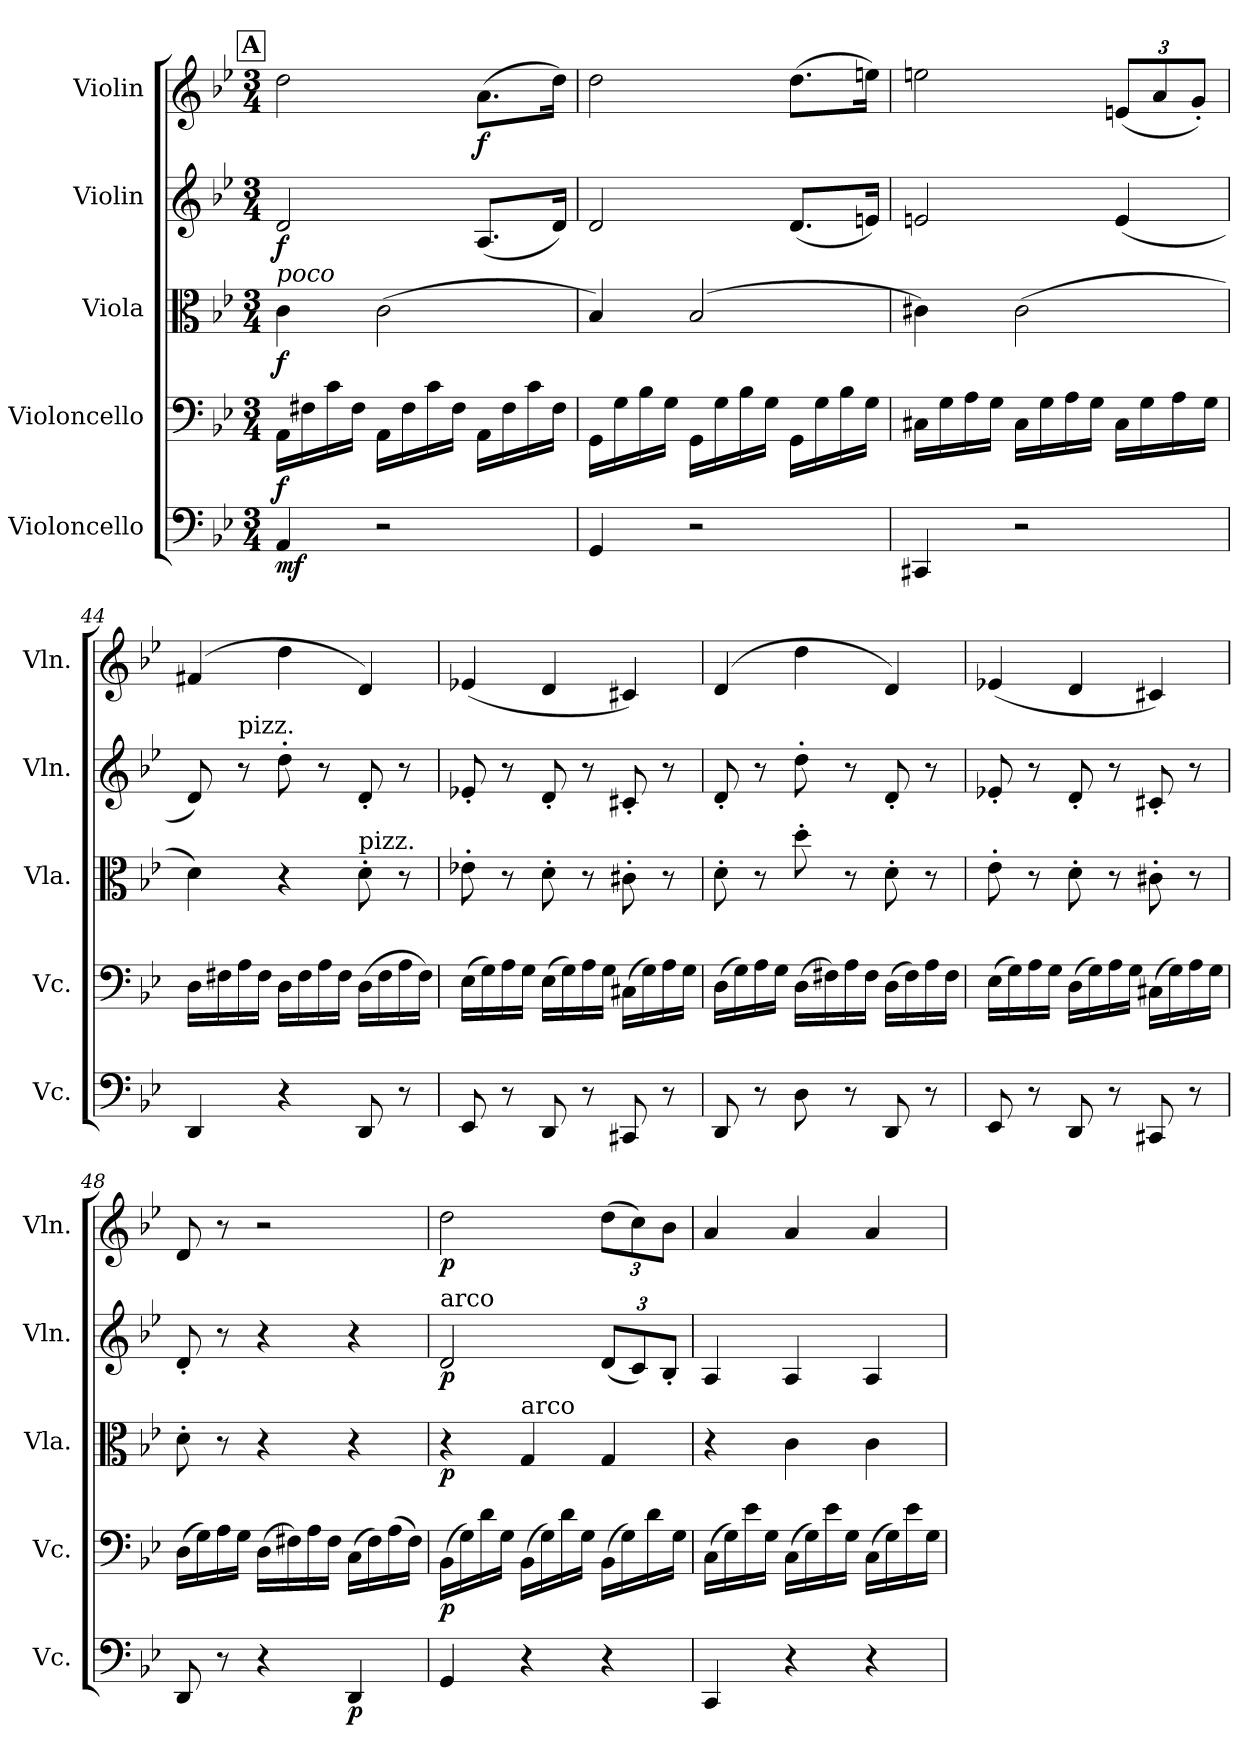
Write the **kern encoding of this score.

**kern	**dynam	**kern	**dynam	**kern	**dynam	**kern	**dynam	**kern	**dynam
*part5	*part5	*part4	*part4	*part3	*part3	*part2	*part2	*part1	*part1
*staff5	*staff5	*staff4	*staff4	*staff3	*staff3	*staff2	*staff2	*staff1	*staff1
*I"Violoncello	*	*I"Violoncello	*	*I"Viola	*	*I"Violin	*	*I"Violin	*
*I'Vc.	*	*I'Vc.	*	*I'Vla.	*	*I'Vln.	*	*I'Vln.	*
!!LO:LB:g=z
*clefF4	*	*clefF4	*	*clefC3	*	*clefG2	*	*clefG2	*
*k[b-e-]	*	*k[b-e-]	*	*k[b-e-]	*	*k[b-e-]	*	*k[b-e-]	*
*M3/4	*	*M3/4	*	*M3/4	*	*M3/4	*	*M3/4	*
!!LO:REH:place=s1:a:B:fs=14:t=A
=41	=41	=41	=41	=41	=41	=41	=41	=41	=41
!	!	!	!	!	!	!LO:TX:b:i:t=poco	!	!	!
!	!LO:DY:b	!	!LO:DY:b	!	!LO:DY:b	!	!LO:DY:b	!	!
4AA/	mf	16AA\LL	f	4c\	f	2d/	f	2dd\	.
.	.	16F#X\	.	.	.	.	.	.	.
.	.	16c\	.	.	.	.	.	.	.
.	.	16F#\JJ	.	.	.	.	.	.	.
2r	.	16AA\LL	.	(>2c\	.	.	.	.	.
.	.	16F#\	.	.	.	.	.	.	.
.	.	16c\	.	.	.	.	.	.	.
.	.	16F#\JJ	.	.	.	.	.	.	.
!	!	!	!	!	!	!	!	!	!LO:DY:b
.	.	16AA\LL	.	.	.	(<8.A/L	.	(>8.a\L	f
.	.	16F#\	.	.	.	.	.	.	.
.	.	16c\	.	.	.	.	.	.	.
.	.	16F#\JJ	.	.	.	16d/Jk)	.	16dd\Jk)	.
=42	=42	=42	=42	=42	=42	=42	=42	=42	=42
4GG/	.	16GG\LL	.	4B-/)	.	2d/	.	2dd\	.
.	.	16G\	.	.	.	.	.	.	.
.	.	16B-\	.	.	.	.	.	.	.
.	.	16G\JJ	.	.	.	.	.	.	.
2r	.	16GG\LL	.	(<2B-/	.	.	.	.	.
.	.	16G\	.	.	.	.	.	.	.
.	.	16B-\	.	.	.	.	.	.	.
.	.	16G\JJ	.	.	.	.	.	.	.
.	.	16GG\LL	.	.	.	(<8.d/L	.	(>8.dd\L	.
.	.	16G\	.	.	.	.	.	.	.
.	.	16B-\	.	.	.	.	.	.	.
.	.	16G\JJ	.	.	.	16en/Jk)	.	16een\Jk)	.
=43	=43	=43	=43	=43	=43	=43	=43	=43	=43
4CC#X/	.	16C#X\LL	.	4c#X\)	.	2en/	.	2een\	.
.	.	16G\	.	.	.	.	.	.	.
.	.	16A\	.	.	.	.	.	.	.
.	.	16G\JJ	.	.	.	.	.	.	.
2r	.	16C#\LL	.	(>2c#\	.	.	.	.	.
.	.	16G\	.	.	.	.	.	.	.
.	.	16A\	.	.	.	.	.	.	.
.	.	16G\JJ	.	.	.	.	.	.	.
*	*	*	*	*	*	*	*	*Xbrackettup	*
.	.	16C#\LL	.	.	.	(<4e/	.	(<12en/L	.
.	.	16G\	.	.	.	.	.	.	.
.	.	.	.	.	.	.	.	12a/	.
.	.	16A\	.	.	.	.	.	.	.
.	.	.	.	.	.	.	.	12g'/J)	.
.	.	16G\JJ	.	.	.	.	.	.	.
!!LO:PB:g=z
=44	=44	=44	=44	=44	=44	=44	=44	=44	=44
4DD/	.	16D\LL	.	4d\)	.	8d/)	.	(>4f#X/	.
.	.	16F#X\	.	.	.	.	.	.	.
!	!	!	!	!	!	!LO:TX:a:t=pizz.	!	!	!
.	.	16A\	.	.	.	8r	.	.	.
.	.	16F#\JJ	.	.	.	.	.	.	.
4r	.	16D\LL	.	4r	.	8dd'\	.	4dd\	.
.	.	16F#\	.	.	.	.	.	.	.
.	.	16A\	.	.	.	8r	.	.	.
.	.	16F#\JJ	.	.	.	.	.	.	.
!	!	!	!	!LO:TX:a:t=pizz.	!	!	!	!	!
8DD/	.	(>16D\LL	.	8d'\	.	8d'/	.	4d/)	.
.	.	16F#\	.	.	.	.	.	.	.
8r	.	16A\	.	8r	.	8r	.	.	.
.	.	16F#\JJ)	.	.	.	.	.	.	.
=45	=45	=45	=45	=45	=45	=45	=45	=45	=45
8EE-/	.	(>16E-\LL	.	8e-X'\	.	8e-X'/	.	(<4e-X/	.
.	.	16G\)	.	.	.	.	.	.	.
8r	.	16A\	.	8r	.	8r	.	.	.
.	.	16G\JJ	.	.	.	.	.	.	.
8DD/	.	(>16E-\LL	.	8d'\	.	8d'/	.	4d/	.
.	.	16G\)	.	.	.	.	.	.	.
8r	.	16A\	.	8r	.	8r	.	.	.
.	.	16G\JJ	.	.	.	.	.	.	.
8CC#X/	.	(>16C#X\LL	.	8c#X'\	.	8c#X'/	.	4c#X/)	.
.	.	16G\)	.	.	.	.	.	.	.
8r	.	16A\	.	8r	.	8r	.	.	.
.	.	16G\JJ	.	.	.	.	.	.	.
=46	=46	=46	=46	=46	=46	=46	=46	=46	=46
8DD/	.	(>16D\LL	.	8d'\	.	8d'/	.	(>4d/	.
.	.	16G\)	.	.	.	.	.	.	.
8r	.	16A\	.	8r	.	8r	.	.	.
.	.	16G\JJ	.	.	.	.	.	.	.
8D\	.	(>16D\LL	.	8dd'\	.	8dd'\	.	4dd\	.
.	.	16F#X\)	.	.	.	.	.	.	.
8r	.	16A\	.	8r	.	8r	.	.	.
.	.	16F#\JJ	.	.	.	.	.	.	.
8DD/	.	(>16D\LL	.	8d'\	.	8d'/	.	4d/)	.
.	.	16F#\)	.	.	.	.	.	.	.
8r	.	16A\	.	8r	.	8r	.	.	.
.	.	16F#\JJ	.	.	.	.	.	.	.
!!LO:LB:g=z
=47	=47	=47	=47	=47	=47	=47	=47	=47	=47
8EE-/	.	(>16E-\LL	.	8e-'\	.	8e-X'/	.	(<4e-X/	.
.	.	16G\)	.	.	.	.	.	.	.
8r	.	16A\	.	8r	.	8r	.	.	.
.	.	16G\JJ	.	.	.	.	.	.	.
8DD/	.	(>16D\LL	.	8d'\	.	8d'/	.	4d/	.
.	.	16G\)	.	.	.	.	.	.	.
8r	.	16A\	.	8r	.	8r	.	.	.
.	.	16G\JJ	.	.	.	.	.	.	.
8CC#X/	.	(>16C#X\LL	.	8c#X'\	.	8c#X'/	.	4c#X/)	.
.	.	16G\)	.	.	.	.	.	.	.
8r	.	16A\	.	8r	.	8r	.	.	.
.	.	16G\JJ	.	.	.	.	.	.	.
=48	=48	=48	=48	=48	=48	=48	=48	=48	=48
8DD/	.	(>16D\LL	.	8d'\	.	8d'/	.	8d/	.
.	.	16G\)	.	.	.	.	.	.	.
8r	.	16A\	.	8r	.	8r	.	8r	.
.	.	16G\JJ	.	.	.	.	.	.	.
4r	.	(>16D\LL	.	4r	.	4r	.	2r	.
.	.	16F#X\)	.	.	.	.	.	.	.
.	.	16A\	.	.	.	.	.	.	.
.	.	16F#\JJ	.	.	.	.	.	.	.
!	!LO:DY:b	!	!	!	!	!	!	!	!
4DD/	p	(>16C\LL	.	4r	.	4r	.	.	.
.	.	16F#\)	.	.	.	.	.	.	.
.	.	(>16A\	.	.	.	.	.	.	.
.	.	16F#\JJ)	.	.	.	.	.	.	.
=49	=49	=49	=49	=49	=49	=49	=49	=49	=49
!	!	!	!	!	!	!LO:TX:a:t=arco	!	!	!
!	!	!	!LO:DY:b	!	!LO:DY:b	!	!LO:DY:b	!	!LO:DY:b
4GG/	.	(>16BB-\LL	p	4r	p	2d/	p	2dd\	p
.	.	16G\)	.	.	.	.	.	.	.
.	.	16d\	.	.	.	.	.	.	.
.	.	16G\JJ	.	.	.	.	.	.	.
!	!	!	!	!LO:TX:a:t=arco	!	!	!	!	!
4r	.	(>16BB-\LL	.	4G/	.	.	.	.	.
.	.	16G\)	.	.	.	.	.	.	.
.	.	16d\	.	.	.	.	.	.	.
.	.	16G\JJ	.	.	.	.	.	.	.
*	*	*	*	*	*	*Xbrackettup	*	*	*
4r	.	(>16BB-\LL	.	4G/	.	(<12d/L	.	(>12dd\L	.
.	.	16G\)	.	.	.	.	.	.	.
.	.	.	.	.	.	12c/)	.	12cc\)	.
.	.	16d\	.	.	.	.	.	.	.
.	.	.	.	.	.	12B-'/J	.	12b-\J	.
.	.	16G\JJ	.	.	.	.	.	.	.
!!LO:PB:g=z
=50	=50	=50	=50	=50	=50	=50	=50	=50	=50
4CC/	.	(>16C\LL	.	4r	.	4A/	.	4a/	.
.	.	16G\)	.	.	.	.	.	.	.
.	.	16e-\	.	.	.	.	.	.	.
.	.	16G\JJ	.	.	.	.	.	.	.
4r	.	(>16C\LL	.	4c\	.	4A/	.	4a/	.
.	.	16G\)	.	.	.	.	.	.	.
.	.	16e-\	.	.	.	.	.	.	.
.	.	16G\JJ	.	.	.	.	.	.	.
4r	.	(>16C\LL	.	4c\	.	4A/	.	4a/	.
.	.	16G\)	.	.	.	.	.	.	.
.	.	16e-\	.	.	.	.	.	.	.
.	.	16G\JJ	.	.	.	.	.	.	.
=	=	=	=	=	=	=	=	=	=
*-	*-	*-	*-	*-	*-	*-	*-	*-	*-
